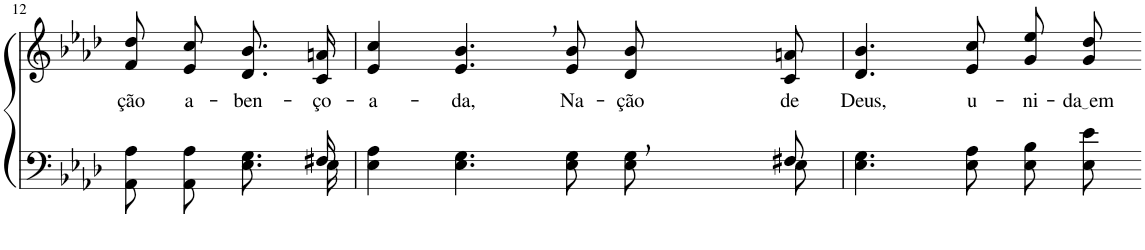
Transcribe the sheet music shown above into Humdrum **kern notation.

**kern	**kern	**text
*part2	*part1	*part1
*staff2	*staff1	*staff1
*I"Parte III e IV	*I"Parte I e II	*
!!LO:PB:g=z
*clefF4	*clefG2	*
*k[b-e-a-d-]	*k[b-e-a-d-]	*
*M4/4	*M4/4	*
=12	=12	=12
*^	*	*
!	!	!	!LO:LY:b
4..ryy	8AA-\ 8A-\L	8f/ 8dd-/L	ção
!	!	!	!LO:LY:b
.	8AA-\ 8A-\J	8e-/ 8cc/J	a-
!	!	!	!LO:LY:b
.	8.E-\ 8.G\L	8.d-/ 8.b-/L	-ben-
!	!	!	!LO:LY:b
16F#X/	16E-\Jk	16c/ 16an/Jk	-ço-
=13	=13	=13	=13
!	!	!	!LO:LY:b
2..ryy	4E-\ 4A-\	4e-/ 4cc/	-a-
!	!	!	!LO:LY:b
.	4.E-\ 4.G\	4.e-/, 4.b-/,	-da,
!	!	!	!LO:LY:b
.	8E-\ 8G\	8e-/ 8b-/	Na-
!	!	!	!LO:LY:b
.	8E-\ 8G\L	8d-/ 8b-/L	-ção
!	!	!	!LO:LY:b
8F#X/	8E-\J	8c/ 8an/J	de
=14	=14	=14	=14
!	!	!	!LO:LY:b
*v	*v	*	*
4.E-\ 4.G\	4.d-/ 4.b-/	Deus,
!	!	!LO:LY:b
8E-\ 8A-\	8e-/ 8cc/	u-
!	!	!LO:LY:b
8E-\ 8B-\L	8g\ 8ee-\L	-ni-
!	!	!LO:LY:b
8E-\ 8e-\J	8g\ 8dd-\J	da em
=-	=-	=-
*-	*-	*-
